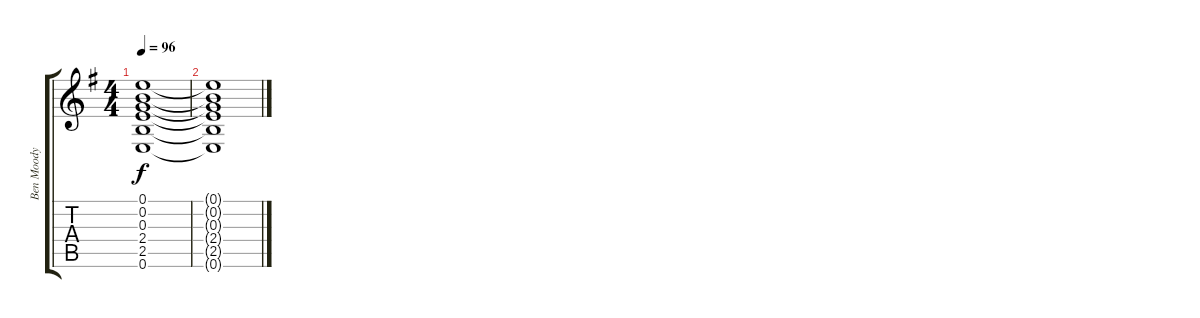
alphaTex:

\track ("Ben Moody" "Ben Moody") {instrument overdrivenguitar}
\staff {score tabs}
\tuning (E4 B3 G3 D3 A2 E2) {hide}
\ts (4 4)
\tempo 96
\clef g2
\ks g
(0.1{t} 0.2{t} 0.3{t} 2.4{t} 2.5{t} 0.6{t}).1{dy f} |
(0.1{t} 0.2{t} 0.3{t} 2.4{t} 2.5{t} 0.6{t}).1
